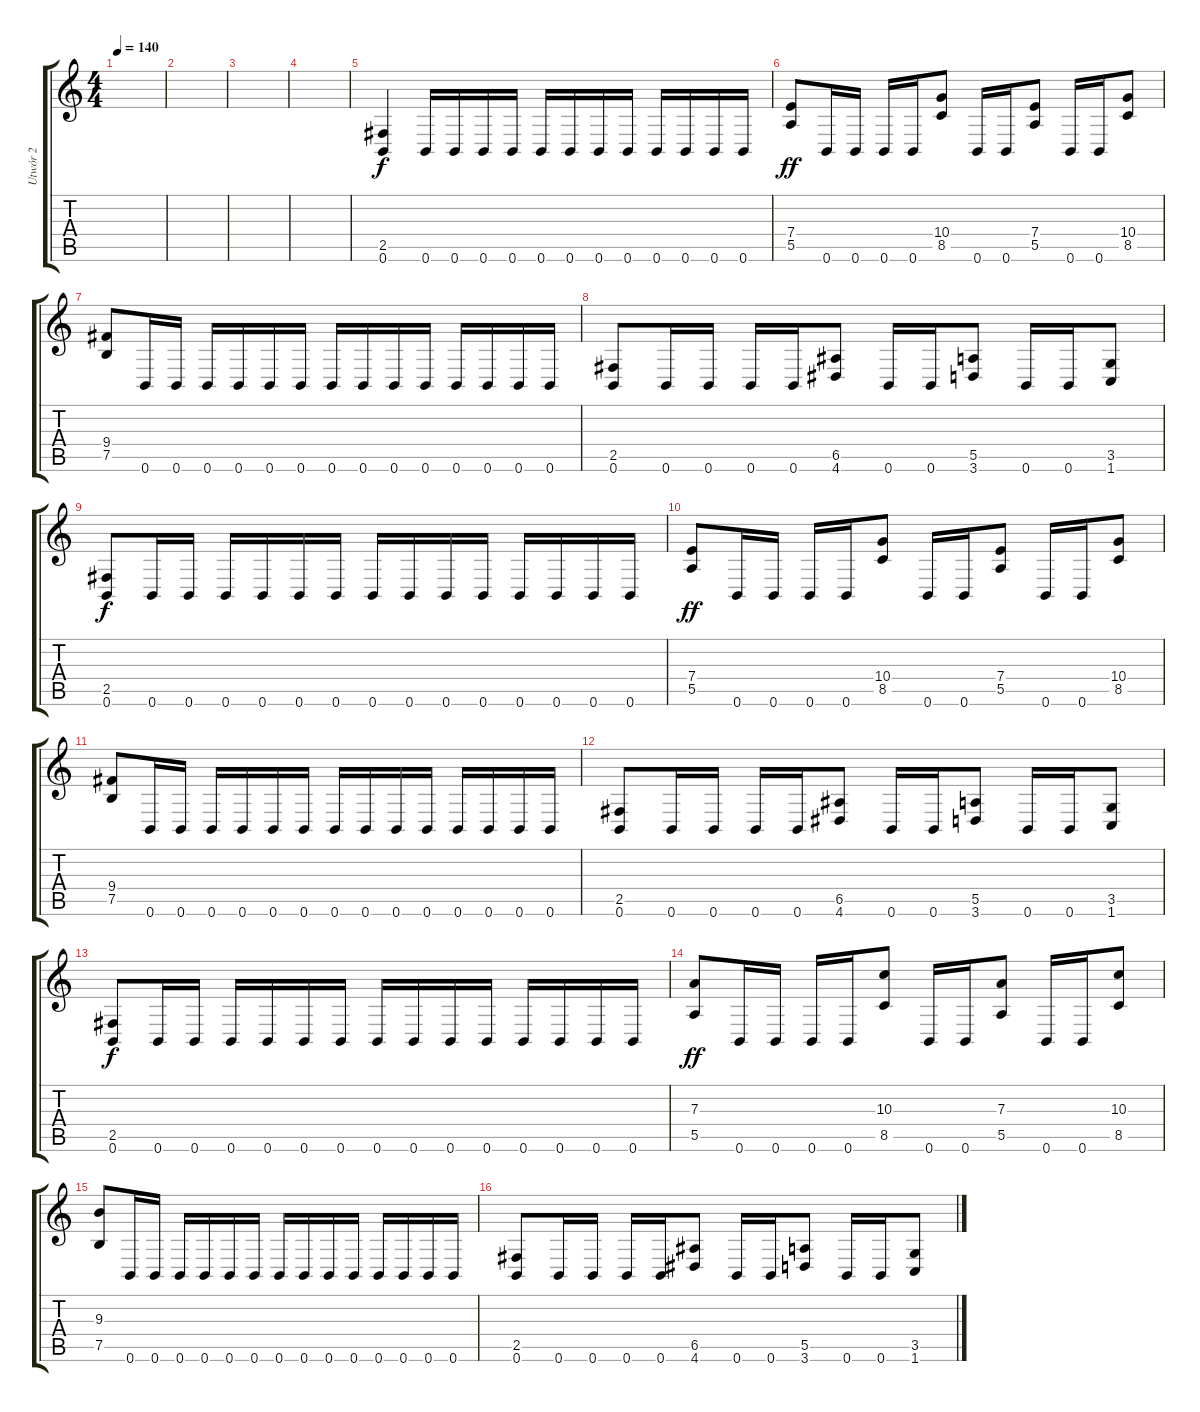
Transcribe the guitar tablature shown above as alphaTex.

\track ("Utwór 2" "Utwór 2") {instrument overdrivenguitar}
\staff {score tabs}
\tuning (B3 Gb3 D3 A2 E2 B1) {hide}
\ts (4 4)
\tempo 140
\clef g2
\ks c
|
|
|
|
(2.5 0.6).4 0.6.16 0.6.16 0.6.16 0.6.16 0.6.16 0.6.16 0.6.16 0.6.16 0.6.16 0.6.16 0.6.16 0.6.16 |
(7.4 5.5).8{dy ff} 0.6.16 0.6.16 0.6.16 0.6.16 (10.4 8.5).8 0.6.16 0.6.16 (7.4 5.5).8 0.6.16 0.6.16 (10.4 8.5).8 |
(9.4 7.5).8 0.6.16 0.6.16 0.6.16 0.6.16 0.6.16 0.6.16 0.6.16 0.6.16 0.6.16 0.6.16 0.6.16 0.6.16 0.6.16 0.6.16 |
(2.5 0.6).8 0.6.16 0.6.16 0.6.16 0.6.16 (6.5 4.6).8 0.6.16 0.6.16 (5.5 3.6).8 0.6.16 0.6.16 (3.5 1.6).8 |
(2.5 0.6).8{dy f} 0.6.16 0.6.16 0.6.16 0.6.16 0.6.16 0.6.16 0.6.16 0.6.16 0.6.16 0.6.16 0.6.16 0.6.16 0.6.16 0.6.16 |
(7.4 5.5).8{dy ff} 0.6.16 0.6.16 0.6.16 0.6.16 (10.4 8.5).8 0.6.16 0.6.16 (7.4 5.5).8 0.6.16 0.6.16 (10.4 8.5).8 |
(9.4 7.5).8 0.6.16 0.6.16 0.6.16 0.6.16 0.6.16 0.6.16 0.6.16 0.6.16 0.6.16 0.6.16 0.6.16 0.6.16 0.6.16 0.6.16 |
(2.5 0.6).8 0.6.16 0.6.16 0.6.16 0.6.16 (6.5 4.6).8 0.6.16 0.6.16 (5.5 3.6).8 0.6.16 0.6.16 (3.5 1.6).8 |
(2.5 0.6).8{dy f} 0.6.16 0.6.16 0.6.16 0.6.16 0.6.16 0.6.16 0.6.16 0.6.16 0.6.16 0.6.16 0.6.16 0.6.16 0.6.16 0.6.16 |
(7.3 5.5).8{dy ff} 0.6.16 0.6.16 0.6.16 0.6.16 (10.3 8.5).8 0.6.16 0.6.16 (7.3 5.5).8 0.6.16 0.6.16 (10.3 8.5).8 |
(9.3 7.5).8 0.6.16 0.6.16 0.6.16 0.6.16 0.6.16 0.6.16 0.6.16 0.6.16 0.6.16 0.6.16 0.6.16 0.6.16 0.6.16 0.6.16 |
(2.5 0.6).8 0.6.16 0.6.16 0.6.16 0.6.16 (6.5 4.6).8 0.6.16 0.6.16 (5.5 3.6).8 0.6.16 0.6.16 (3.5 1.6).8
